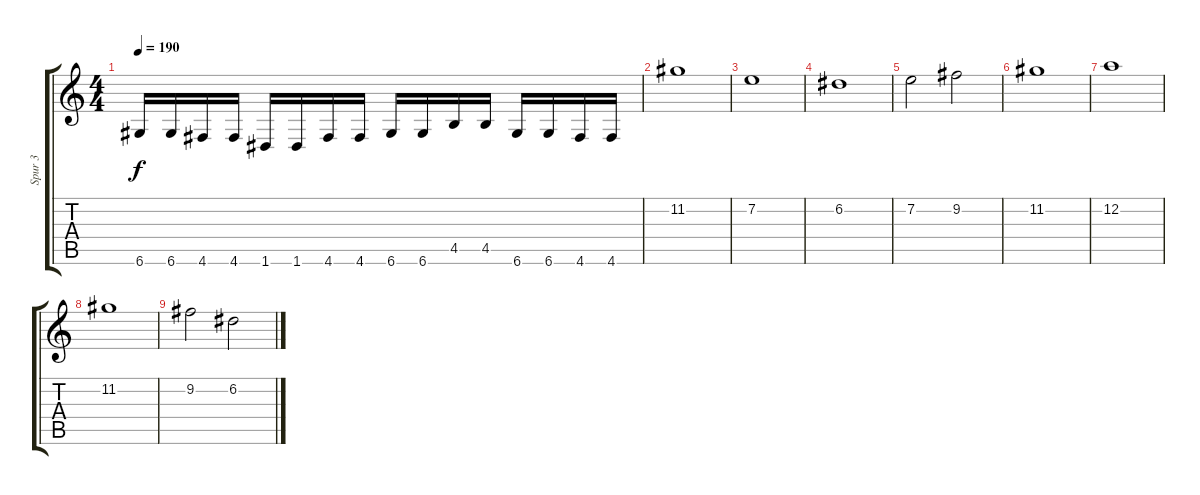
\track ("Spur 3" "Spur 3") {instrument distortionguitar}
\staff {score tabs}
\tuning (D4 A3 F3 C3 G2 D2) {hide}
\ts (4 4)
\tempo 190
\clef g2
\ks c
6.6.16{dy f} 6.6.16 4.6.16 4.6.16 1.6.16 1.6.16 4.6.16 4.6.16 6.6.16 6.6.16 4.5.16 4.5.16 6.6.16 6.6.16 4.6.16 4.6.16 |
11.2.1 |
7.2.1 |
6.2.1 |
7.2.2 9.2.2 |
11.2.1 |
12.2.1 |
11.2.1 |
9.2.2 6.2.2
